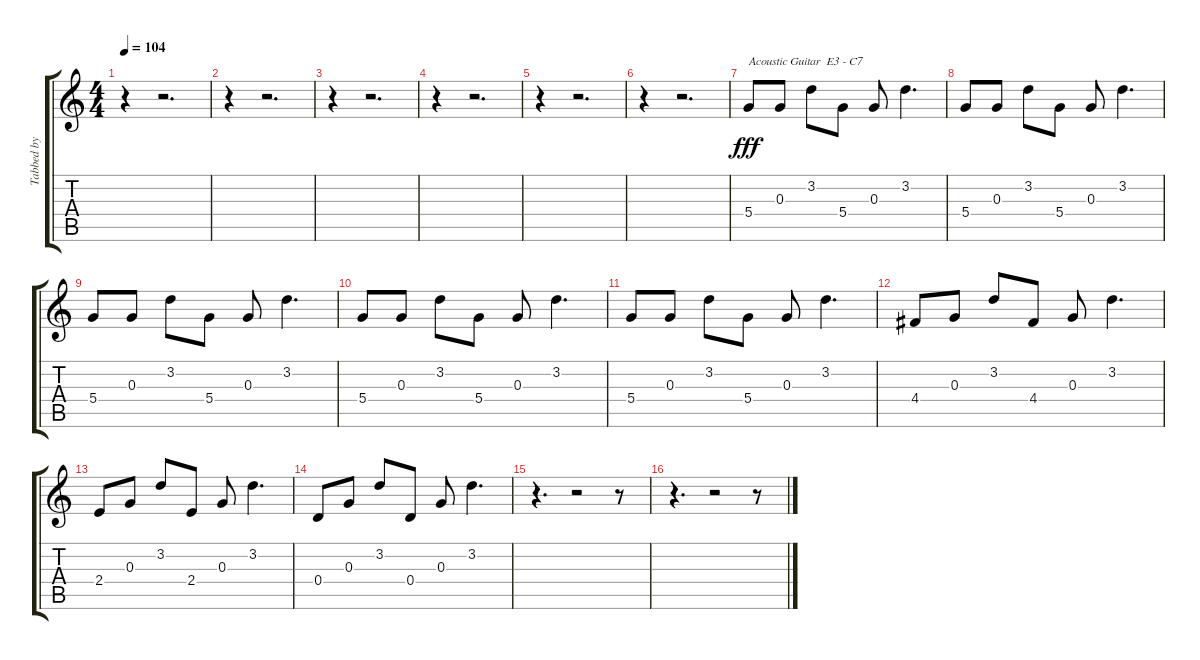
\track ("Tabbed by aMERICANiDIOT" "Tabbed by ") {instrument acousticguitarsteel}
\staff {score tabs}
\tuning (E4 B3 G3 D3 A2 E2) {hide}
\ts (4 4)
\tempo 104
\clef g2
\ks c
r.4{dy fff} r.2{d} |
r.4 r.2{d} |
r.4 r.2{d} |
r.4 r.2{d} |
r.4 r.2{d} |
r.4 r.2{d} |
5.4.8{txt "Acoustic Guitar  E3 - C7"} 0.3.8 3.2.8 5.4.8 0.3.8 3.2.4{d} |
5.4.8 0.3.8 3.2.8 5.4.8 0.3.8 3.2.4{d} |
5.4.8 0.3.8 3.2.8 5.4.8 0.3.8 3.2.4{d} |
5.4.8 0.3.8 3.2.8 5.4.8 0.3.8 3.2.4{d} |
5.4.8 0.3.8 3.2.8 5.4.8 0.3.8 3.2.4{d} |
4.4.8 0.3.8 3.2.8 4.4.8 0.3.8 3.2.4{d} |
2.4.8 0.3.8 3.2.8 2.4.8 0.3.8 3.2.4{d} |
0.4.8 0.3.8 3.2.8 0.4.8 0.3.8 3.2.4{d} |
r.4{d} r.2 r.8 |
r.4{d} r.2 r.8
